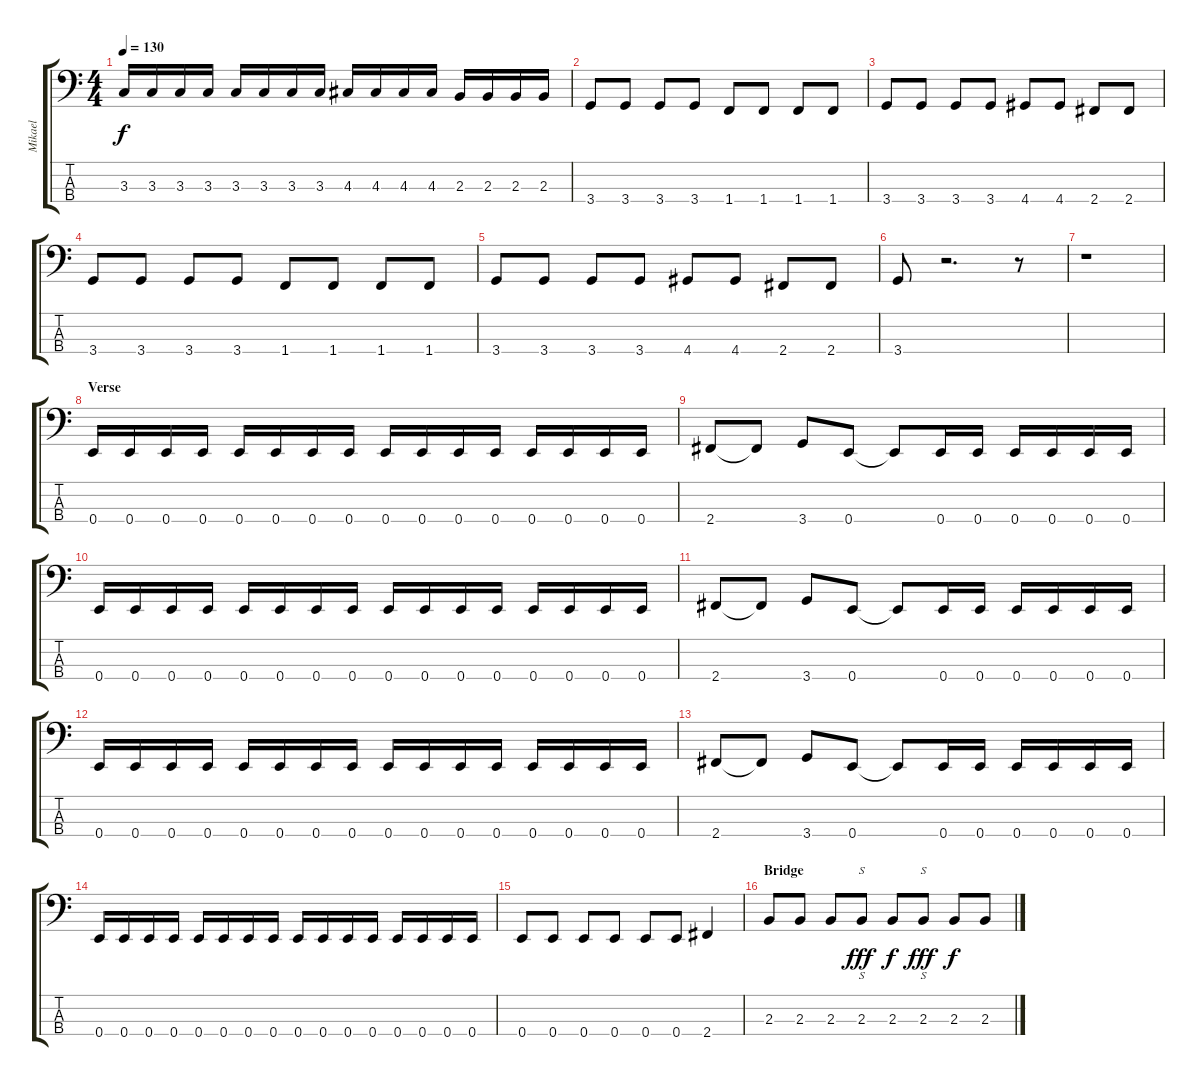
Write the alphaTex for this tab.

\track ("Mikael" "Mikael") {instrument electricbasspick}
\staff {score tabs}
\tuning (G2 D2 A1 E1) {hide}
\ts (4 4)
\tempo 130
\clef f4
\ks c
3.3.16{dy f} 3.3.16 3.3.16 3.3.16 3.3.16 3.3.16 3.3.16 3.3.16 4.3.16 4.3.16 4.3.16 4.3.16 2.3.16 2.3.16 2.3.16 2.3.16 |
3.4.8 3.4.8 3.4.8 3.4.8 1.4.8 1.4.8 1.4.8 1.4.8 |
3.4.8 3.4.8 3.4.8 3.4.8 4.4.8 4.4.8 2.4.8 2.4.8 |
3.4.8 3.4.8 3.4.8 3.4.8 1.4.8 1.4.8 1.4.8 1.4.8 |
3.4.8 3.4.8 3.4.8 3.4.8 4.4.8 4.4.8 2.4.8 2.4.8 |
3.4.8 r.2{d} r.8 |
r.1 |
\section ("" "Verse")
0.4.16 0.4.16 0.4.16 0.4.16 0.4.16 0.4.16 0.4.16 0.4.16 0.4.16 0.4.16 0.4.16 0.4.16 0.4.16 0.4.16 0.4.16 0.4.16 |
2.4.8 2.4{t}.8 3.4.8 0.4.8 0.4{t}.8 0.4.16 0.4.16 0.4.16 0.4.16 0.4.16 0.4.16 |
0.4.16 0.4.16 0.4.16 0.4.16 0.4.16 0.4.16 0.4.16 0.4.16 0.4.16 0.4.16 0.4.16 0.4.16 0.4.16 0.4.16 0.4.16 0.4.16 |
2.4.8 2.4{t}.8 3.4.8 0.4.8 0.4{t}.8 0.4.16 0.4.16 0.4.16 0.4.16 0.4.16 0.4.16 |
0.4.16 0.4.16 0.4.16 0.4.16 0.4.16 0.4.16 0.4.16 0.4.16 0.4.16 0.4.16 0.4.16 0.4.16 0.4.16 0.4.16 0.4.16 0.4.16 |
2.4.8 2.4{t}.8 3.4.8 0.4.8 0.4{t}.8 0.4.16 0.4.16 0.4.16 0.4.16 0.4.16 0.4.16 |
0.4.16 0.4.16 0.4.16 0.4.16 0.4.16 0.4.16 0.4.16 0.4.16 0.4.16 0.4.16 0.4.16 0.4.16 0.4.16 0.4.16 0.4.16 0.4.16 |
0.4.8 0.4.8 0.4.8 0.4.8 0.4.8 0.4.8 2.4.4 |
\section ("" "Bridge")
2.3.8 2.3.8 2.3.8 2.3.8{s dy fff} 2.3.8{dy f} 2.3.8{s dy fff} 2.3.8{dy f} 2.3.8
